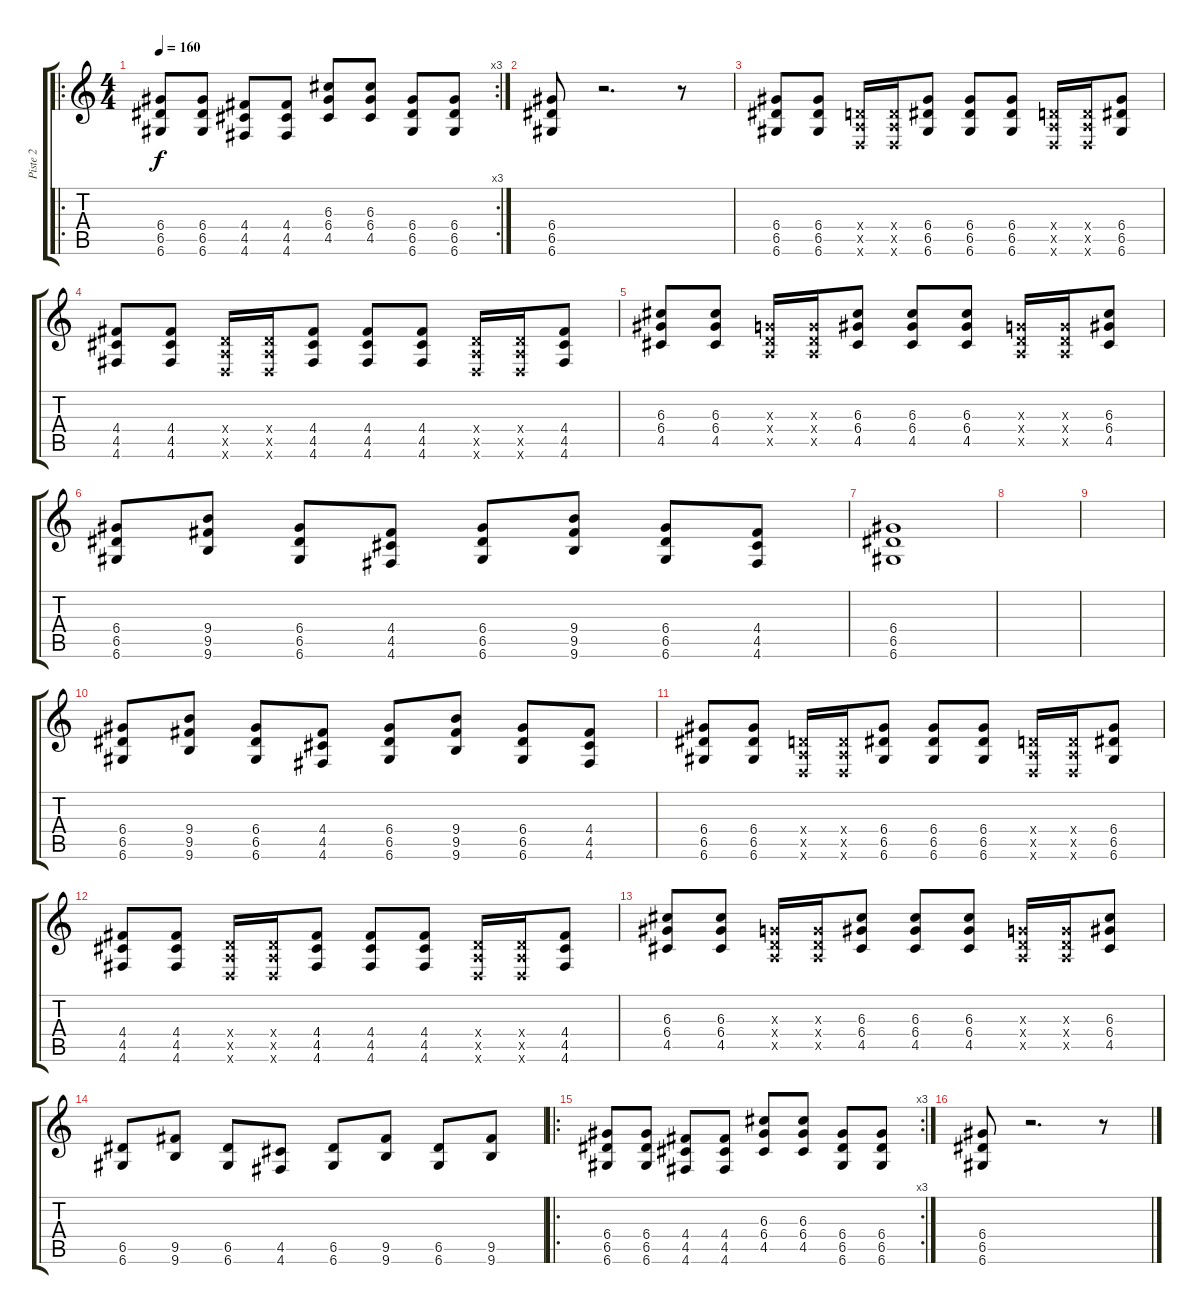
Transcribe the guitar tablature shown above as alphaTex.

\track ("Piste 2" "Piste 2") {instrument overdrivenguitar}
\staff {score tabs}
\tuning (E4 B3 G3 D3 A2 D2) {hide}
\ro
\rc 3
\ts (4 4)
\tempo 160
\clef g2
\ks c
(6.4 6.5 6.6).8{dy f instrument distortionguitar} (6.4 6.5 6.6).8 (4.4 4.5 4.6).8 (4.4 4.5 4.6).8 (6.3 6.4 4.5).8 (6.3 6.4 4.5).8 (6.4 6.5 6.6).8 (6.4 6.5 6.6).8 |
(6.4 6.5 6.6).8 r.2{d} r.8 |
(6.4 6.5 6.6).8 (6.4 6.5 6.6).8 (0.4{x} 0.5{x} 0.6{x}).16 (0.4{x} 0.5{x} 0.6{x}).16 (6.4 6.5 6.6).8 (6.4 6.5 6.6).8 (6.4 6.5 6.6).8 (0.4{x} 0.5{x} 0.6{x}).16 (0.4{x} 0.5{x} 0.6{x}).16 (6.4 6.5 6.6).8 |
(4.4 4.5 4.6).8 (4.4 4.5 4.6).8 (0.4{x} 0.5{x} 0.6{x}).16 (0.4{x} 0.5{x} 0.6{x}).16 (4.4 4.5 4.6).8 (4.4 4.5 4.6).8 (4.4 4.5 4.6).8 (0.4{x} 0.5{x} 0.6{x}).16 (0.4{x} 0.5{x} 0.6{x}).16 (4.4 4.5 4.6).8 |
(6.3 6.4 4.5).8 (6.3 6.4 4.5).8 (0.3{x} 0.4{x} 0.5{x}).16 (0.3{x} 0.4{x} 0.5{x}).16 (6.3 6.4 4.5).8 (6.3 6.4 4.5).8 (6.3 6.4 4.5).8 (0.3{x} 0.4{x} 0.5{x}).16 (0.3{x} 0.4{x} 0.5{x}).16 (6.3 6.4 4.5).8 |
(6.4 6.5 6.6).8 (9.4 9.5 9.6).8 (6.4 6.5 6.6).8 (4.4 4.5 4.6).8 (6.4 6.5 6.6).8 (9.4 9.5 9.6).8 (6.4 6.5 6.6).8 (4.4 4.5 4.6).8 |
(6.4 6.5 6.6).1 |
|
|
(6.4 6.5 6.6).8 (9.4 9.5 9.6).8 (6.4 6.5 6.6).8 (4.4 4.5 4.6).8 (6.4 6.5 6.6).8 (9.4 9.5 9.6).8 (6.4 6.5 6.6).8 (4.4 4.5 4.6).8 |
(6.4 6.5 6.6).8 (6.4 6.5 6.6).8 (0.4{x} 0.5{x} 0.6{x}).16 (0.4{x} 0.5{x} 0.6{x}).16 (6.4 6.5 6.6).8 (6.4 6.5 6.6).8 (6.4 6.5 6.6).8 (0.4{x} 0.5{x} 0.6{x}).16 (0.4{x} 0.5{x} 0.6{x}).16 (6.4 6.5 6.6).8 |
(4.4 4.5 4.6).8 (4.4 4.5 4.6).8 (0.4{x} 0.5{x} 0.6{x}).16 (0.4{x} 0.5{x} 0.6{x}).16 (4.4 4.5 4.6).8 (4.4 4.5 4.6).8 (4.4 4.5 4.6).8 (0.4{x} 0.5{x} 0.6{x}).16 (0.4{x} 0.5{x} 0.6{x}).16 (4.4 4.5 4.6).8 |
(6.3 6.4 4.5).8 (6.3 6.4 4.5).8 (0.3{x} 0.4{x} 0.5{x}).16 (0.3{x} 0.4{x} 0.5{x}).16 (6.3 6.4 4.5).8 (6.3 6.4 4.5).8 (6.3 6.4 4.5).8 (0.3{x} 0.4{x} 0.5{x}).16 (0.3{x} 0.4{x} 0.5{x}).16 (6.3 6.4 4.5).8 |
(6.5 6.6).8{instrument electricguitarmuted} (9.5 9.6).8 (6.5 6.6).8 (4.5 4.6).8 (6.5 6.6).8 (9.5 9.6).8 (6.5 6.6).8 (9.5 9.6).8 |
\ro
\rc 3
(6.4 6.5 6.6).8{instrument distortionguitar} (6.4 6.5 6.6).8 (4.4 4.5 4.6).8 (4.4 4.5 4.6).8 (6.3 6.4 4.5).8 (6.3 6.4 4.5).8 (6.4 6.5 6.6).8 (6.4 6.5 6.6).8 |
(6.4 6.5 6.6).8 r.2{d} r.8
